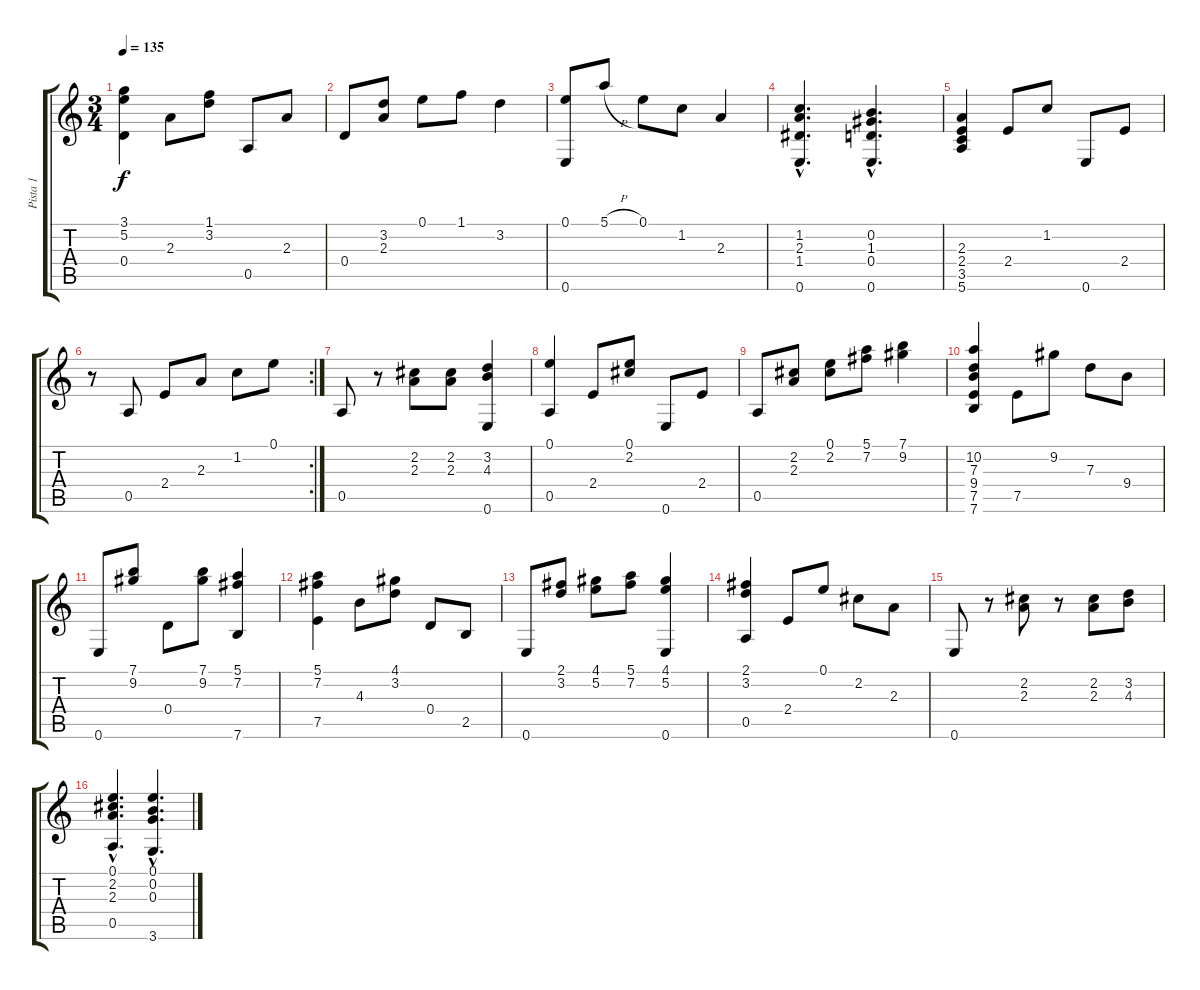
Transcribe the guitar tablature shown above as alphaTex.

\track ("Pista 1" "Pista 1") {instrument acousticguitarnylon}
\staff {score tabs}
\tuning (E4 B3 G3 D3 A2 E2) {hide}
\ts (3 4)
\tempo 135
\clef g2
\ks c
(3.1 5.2 0.4).4{dy f} 2.3.8 (1.1 3.2).8 0.5.8 2.3.8 |
0.4.8 (3.2 2.3).8 0.1.8 1.1.8 3.2.4 |
(0.1 0.6).8 5.1{h}.8 0.1.8 1.2.8 2.3.4 |
(1.2{hac} 2.3{hac} 1.4{hac} 0.6{hac}).4{d} (0.2{hac} 1.3{hac} 0.4{hac} 0.6{hac}).4{d} |
(2.3 2.4 3.5 5.6).4 2.4.8 1.2.8 0.6.8 2.4.8 |
\rc 2
r.8 0.5.8 2.4.8 2.3.8 1.2.8 0.1.8 |
0.5.8 r.8 (2.2 2.3).8 (2.2 2.3).8 (3.2 4.3 0.6).4 |
(0.1 0.5).4 2.4.8 (0.1 2.2).8 0.6.8 2.4.8 |
0.5.8 (2.2 2.3).8 (0.1 2.2).8 (5.1 7.2).8 (7.1 9.2).4 |
(10.2 7.3 9.4 7.5 7.6).4 7.5.8 9.2.8 7.3.8 9.4.8 |
0.6.8 (7.1 9.2).8 0.4.8 (7.1 9.2).8 (5.1 7.2 7.6).4 |
(5.1 7.2 7.5).4 4.3.8 (4.1 3.2).8 0.4.8 2.5.8 |
0.6.8 (2.1 3.2).8 (4.1 5.2).8 (5.1 7.2).8 (4.1 5.2 0.6).4 |
(2.1 3.2 0.5).4 2.4.8 0.1.8 2.2.8 2.3.8 |
0.6.8 r.8 (2.2 2.3).8 r.8 (2.2 2.3).8 (3.2 4.3).8 |
(0.1{hac} 2.2{hac} 2.3{hac} 0.5{hac}).4{d} (0.1{hac} 0.2{hac} 0.3{hac} 3.6{hac}).4{d}
